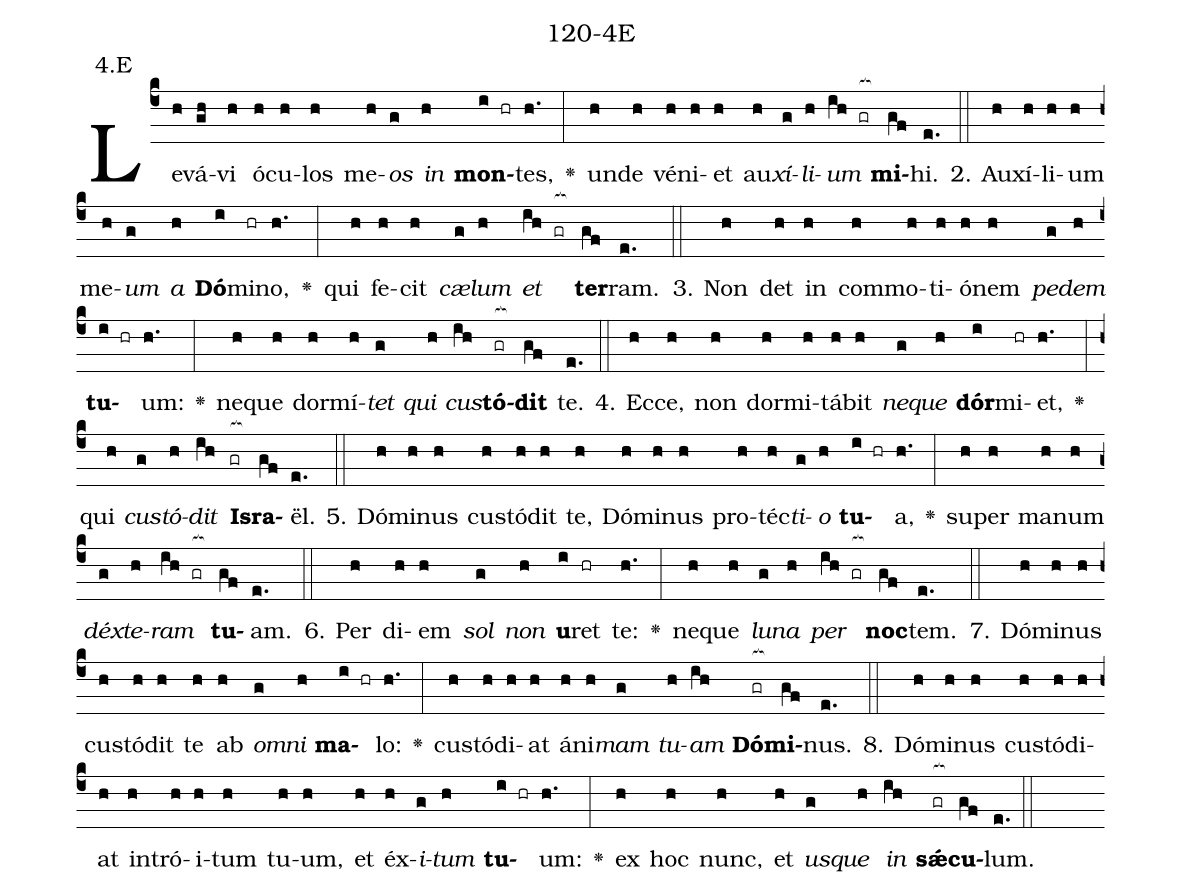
name: 120-4E;
annotation: 4.E;
%%
(c4)Le(h)vá(gh)vi(h) ó(h)cu(h)los(h) me(h)<i>os</i>(g) <i>in</i>(h) <b>mon</b>(i hr)tes,(h.) <v>\greheightstar</v>(:) un(h)de(h) vé(h)ni(h)et(h) au(h)<i>xí</i>(g)<i>li</i>(h)<i>um</i>(ih gr[ocb:1{]) <b>mi</b>(gf[ocb:0}])hi.(e.) (::)
2. Au(h)xí(h)li(h)um(h) me(h)<i>um</i>(g) <i>a</i>(h) <b>Dó</b>(i)mi(hr)no,(h.) <v>\greheightstar</v>(:) qui(h) fe(h)cit(h) <i>cæ</i>(g)<i>lum</i>(h) <i>et</i>(ih gr[ocb:1{]) <b>ter</b>(gf[ocb:0}])ram.(e.) (::)
3. Non(h) det(h) in(h) com(h)mo(h)ti(h)ó(h)nem(h) <i>pe</i>(g)<i>dem</i>(h) <b>tu</b>(i hr)um:(h.) <v>\greheightstar</v>(:) ne(h)que(h) dor(h)mí(h)<i>tet</i>(g) <i>qui</i>(h) <i>cus</i>(ih)<b>tó</b>(gr[ocb:1{])<b>dit</b>(gf[ocb:0}]) te.(e.) (::)
4. Ec(h)ce,(h) non(h) dor(h)mi(h)tá(h)bit(h) <i>ne</i>(g)<i>que</i>(h) <b>dór</b>(i)mi(hr)et,(h.) <v>\greheightstar</v>(:) qui(h) <i>cus</i>(g)<i>tó</i>(h)<i>dit</i>(ih) <b>Is</b>(gr[ocb:1{])<b>ra</b>(gf[ocb:0}])ël.(e.) (::)
5. Dó(h)mi(h)nus(h) cus(h)tó(h)dit(h) te,(h) Dó(h)mi(h)nus(h) pro(h)téc(h)<i>ti</i>(g)<i>o</i>(h) <b>tu</b>(i hr)a,(h.) <v>\greheightstar</v>(:) su(h)per(h) ma(h)num(h) <i>déx</i>(g)<i>te</i>(h)<i>ram</i>(ih gr[ocb:1{]) <b>tu</b>(gf[ocb:0}])am.(e.) (::)
6. Per(h) di(h)em(h) <i>sol</i>(g) <i>non</i>(h) <b>u</b>(i)ret(hr) te:(h.) <v>\greheightstar</v>(:) ne(h)que(h) <i>lu</i>(g)<i>na</i>(h) <i>per</i>(ih gr[ocb:1{]) <b>noc</b>(gf[ocb:0}])tem.(e.) (::)
7. Dó(h)mi(h)nus(h) cus(h)tó(h)dit(h) te(h) ab(h) <i>om</i>(g)<i>ni</i>(h) <b>ma</b>(i hr)lo:(h.) <v>\greheightstar</v>(:) cus(h)tó(h)di(h)at(h) á(h)ni(h)<i>mam</i>(g) <i>tu</i>(h)<i>am</i>(ih) <b>Dó</b>(gr[ocb:1{])<b>mi</b>(gf[ocb:0}])nus.(e.) (::)
8. Dó(h)mi(h)nus(h) cus(h)tó(h)di(h)at(h) in(h)tró(h)i(h)tum(h) tu(h)um,(h) et(h) éx(h)<i>i</i>(g)<i>tum</i>(h) <b>tu</b>(i hr)um:(h.) <v>\greheightstar</v>(:) ex(h) hoc(h) nunc,(h) et(h) <i>us</i>(g)<i>que</i>(h) <i>in</i>(ih) <b>sǽ</b>(gr[ocb:1{])<b>cu</b>(gf[ocb:0}])lum.(e.) (::)
